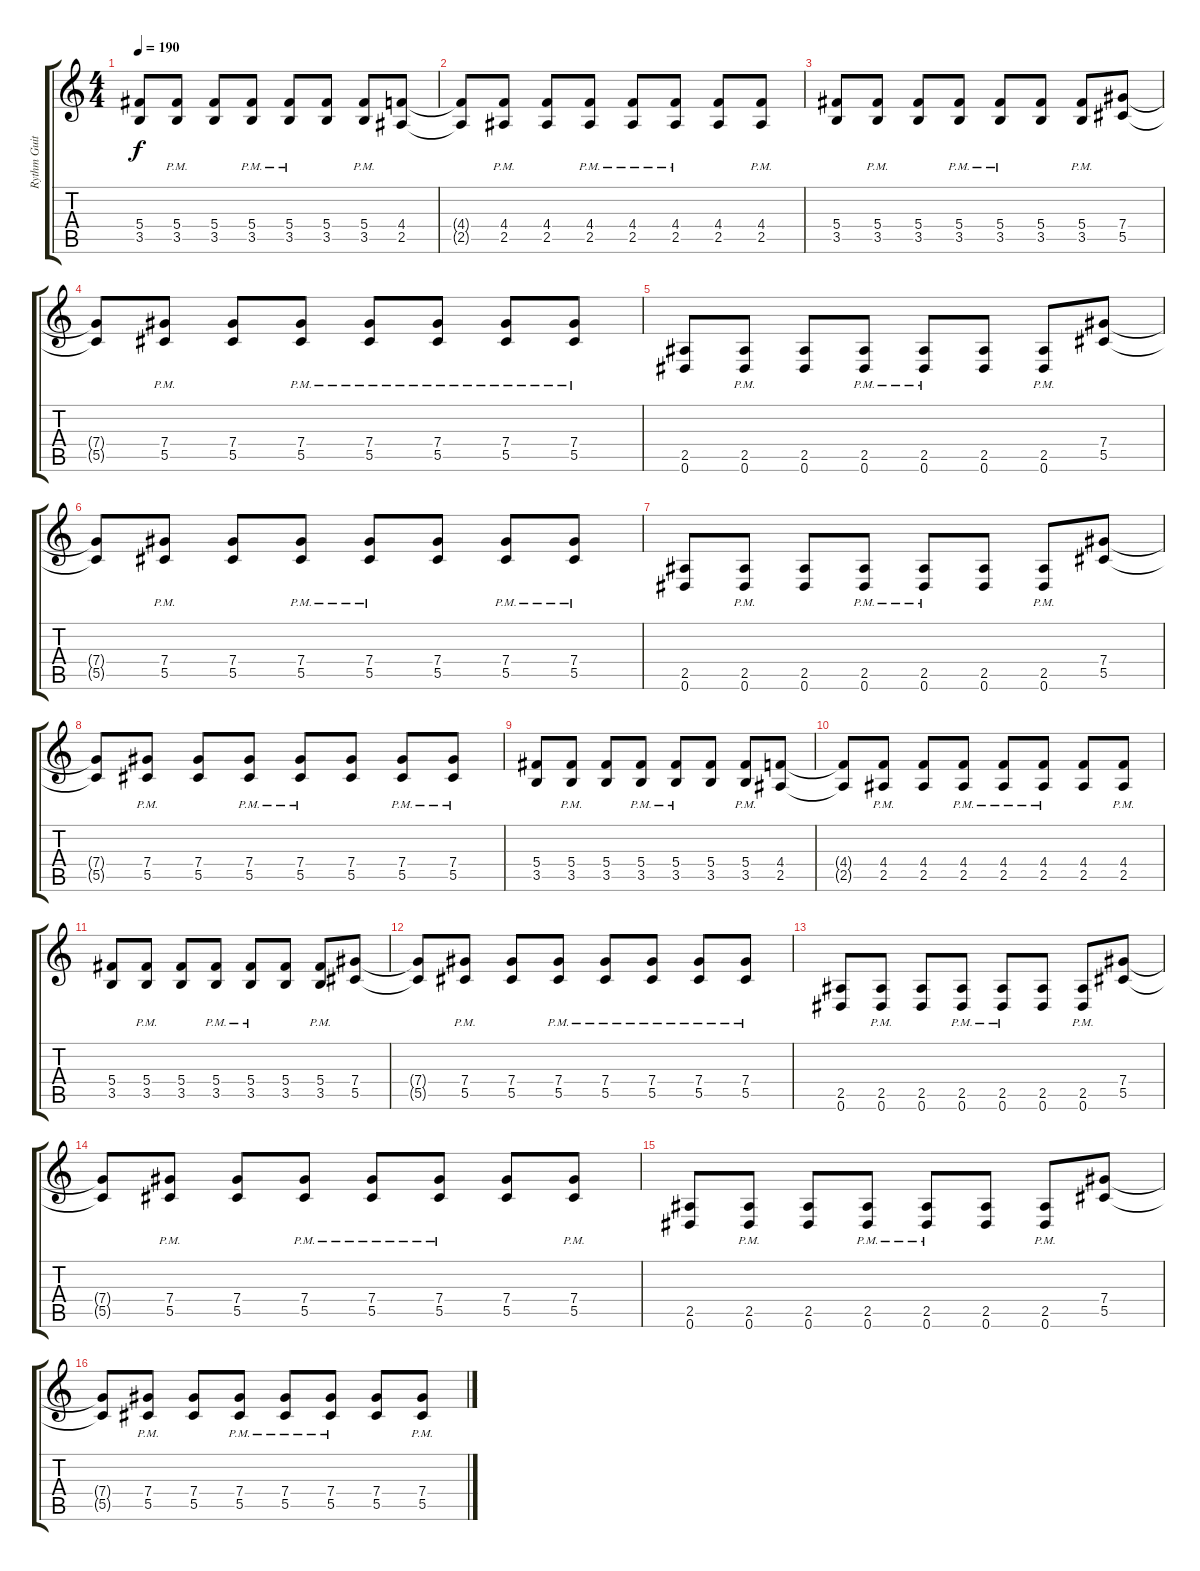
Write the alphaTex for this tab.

\track ("Rythm Guitar" "Rythm Guit") {instrument distortionguitar}
\staff {score tabs}
\tuning (Eb4 Bb3 Gb3 Db3 Ab2 Eb2) {hide}
\ts (4 4)
\tempo 190
\clef g2
\ks c
(5.4 3.5).8{dy f} (5.4{pm} 3.5{pm}).8 (5.4 3.5).8 (5.4{pm} 3.5{pm}).8 (5.4{pm} 3.5{pm}).8 (5.4 3.5).8 (5.4{pm} 3.5{pm}).8 (4.4 2.5).8 |
(4.4{t} 2.5{t}).8 (4.4{pm} 2.5{pm}).8 (4.4 2.5).8 (4.4{pm} 2.5{pm}).8 (4.4{pm} 2.5{pm}).8 (4.4{pm} 2.5{pm}).8 (4.4 2.5).8 (4.4{pm} 2.5{pm}).8 |
(5.4 3.5).8 (5.4{pm} 3.5{pm}).8 (5.4 3.5).8 (5.4{pm} 3.5{pm}).8 (5.4{pm} 3.5{pm}).8 (5.4 3.5).8 (5.4{pm} 3.5{pm}).8 (7.4 5.5).8 |
(7.4{t} 5.5{t}).8 (7.4{pm} 5.5{pm}).8 (7.4 5.5).8 (7.4{pm} 5.5{pm}).8 (7.4{pm} 5.5{pm}).8 (7.4{pm} 5.5{pm}).8 (7.4{pm} 5.5{pm}).8 (7.4{pm} 5.5{pm}).8 |
(2.5 0.6).8 (2.5{pm} 0.6{pm}).8 (2.5 0.6).8 (2.5{pm} 0.6{pm}).8 (2.5{pm} 0.6{pm}).8 (2.5 0.6).8 (2.5{pm} 0.6{pm}).8 (7.4 5.5).8 |
(7.4{t} 5.5{t}).8 (7.4{pm} 5.5{pm}).8 (7.4 5.5).8 (7.4{pm} 5.5{pm}).8 (7.4{pm} 5.5{pm}).8 (7.4 5.5).8 (7.4{pm} 5.5{pm}).8 (7.4{pm} 5.5{pm}).8 |
(2.5 0.6).8 (2.5{pm} 0.6{pm}).8 (2.5 0.6).8 (2.5{pm} 0.6{pm}).8 (2.5{pm} 0.6{pm}).8 (2.5 0.6).8 (2.5{pm} 0.6{pm}).8 (7.4 5.5).8 |
(7.4{t} 5.5{t}).8 (7.4{pm} 5.5{pm}).8 (7.4 5.5).8 (7.4{pm} 5.5{pm}).8 (7.4{pm} 5.5{pm}).8 (7.4 5.5).8 (7.4{pm} 5.5{pm}).8 (7.4{pm} 5.5{pm}).8 |
(5.4 3.5).8 (5.4{pm} 3.5{pm}).8 (5.4 3.5).8 (5.4{pm} 3.5{pm}).8 (5.4{pm} 3.5{pm}).8 (5.4 3.5).8 (5.4{pm} 3.5{pm}).8 (4.4 2.5).8 |
(4.4{t} 2.5{t}).8 (4.4{pm} 2.5{pm}).8 (4.4 2.5).8 (4.4{pm} 2.5{pm}).8 (4.4{pm} 2.5{pm}).8 (4.4{pm} 2.5{pm}).8 (4.4 2.5).8 (4.4{pm} 2.5{pm}).8 |
(5.4 3.5).8 (5.4{pm} 3.5{pm}).8 (5.4 3.5).8 (5.4{pm} 3.5{pm}).8 (5.4{pm} 3.5{pm}).8 (5.4 3.5).8 (5.4{pm} 3.5{pm}).8 (7.4 5.5).8 |
(7.4{t} 5.5{t}).8 (7.4{pm} 5.5{pm}).8 (7.4 5.5).8 (7.4{pm} 5.5{pm}).8 (7.4{pm} 5.5{pm}).8 (7.4{pm} 5.5{pm}).8 (7.4{pm} 5.5{pm}).8 (7.4{pm} 5.5{pm}).8 |
(2.5 0.6).8 (2.5{pm} 0.6{pm}).8 (2.5 0.6).8 (2.5{pm} 0.6{pm}).8 (2.5{pm} 0.6{pm}).8 (2.5 0.6).8 (2.5{pm} 0.6{pm}).8 (7.4 5.5).8 |
(7.4{t} 5.5{t}).8 (7.4{pm} 5.5{pm}).8 (7.4 5.5).8 (7.4{pm} 5.5{pm}).8 (7.4{pm} 5.5{pm}).8 (7.4{pm} 5.5{pm}).8 (7.4 5.5).8 (7.4{pm} 5.5{pm}).8 |
(2.5 0.6).8 (2.5{pm} 0.6{pm}).8 (2.5 0.6).8 (2.5{pm} 0.6{pm}).8 (2.5{pm} 0.6{pm}).8 (2.5 0.6).8 (2.5{pm} 0.6{pm}).8 (7.4 5.5).8 |
(7.4{t} 5.5{t}).8 (7.4{pm} 5.5{pm}).8 (7.4 5.5).8 (7.4{pm} 5.5{pm}).8 (7.4{pm} 5.5{pm}).8 (7.4{pm} 5.5{pm}).8 (7.4 5.5).8 (7.4{pm} 5.5{pm}).8
